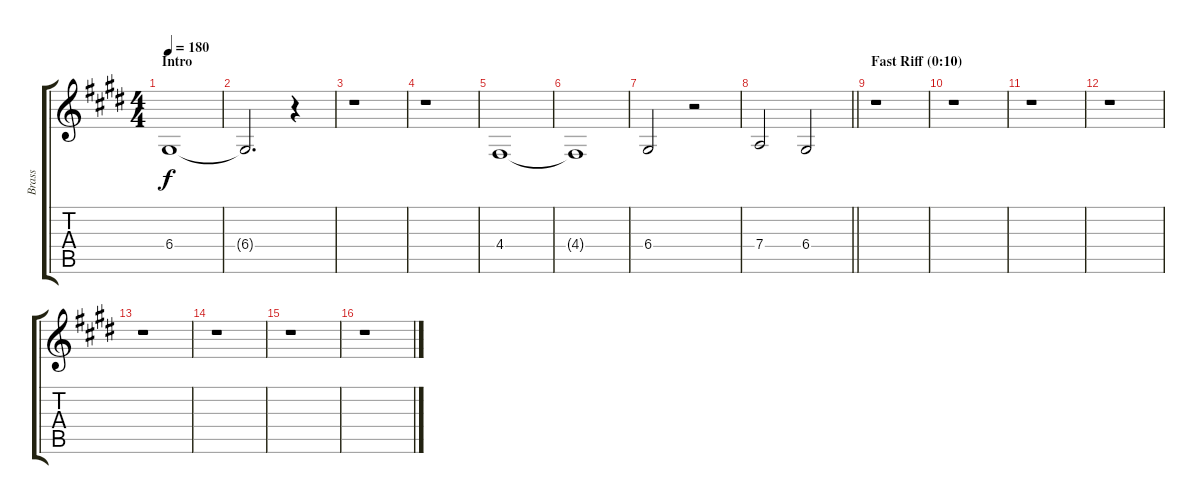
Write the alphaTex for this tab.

\track ("Brass" "Brass") {instrument brasssection}
\staff {score tabs}
\tuning (E4 B3 G3 D3 A2 E2) {hide}
\ts (4 4)
\section ("" "Intro")
\tempo 180
\clef g2
\ks c#minor
6.4.1{dy f instrument brasssection} |
6.4{t}.2{d} r.4 |
r.1 |
r.1 |
4.4.1 |
4.4{t}.1 |
6.4.2 r.2 |
\barLineRight lightlight
7.4.2 6.4.2 |
\section ("" "Fast Riff (0:10)")
r.1 |
r.1 |
r.1 |
r.1 |
r.1 |
r.1 |
r.1 |
r.1
